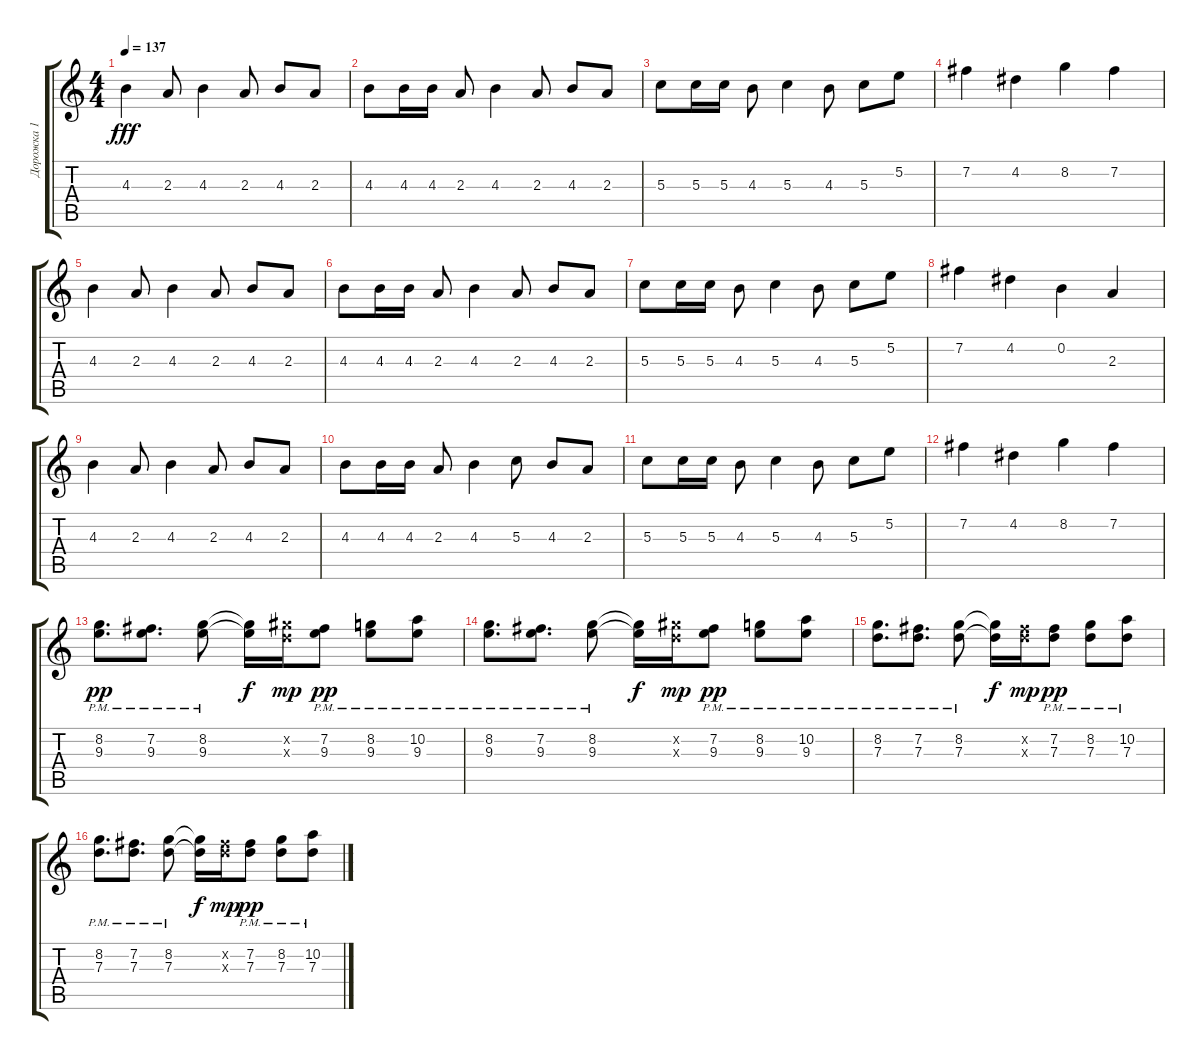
\track ("Дорожка 1" "Дорожка 1") {instrument distortionguitar}
\staff {score tabs}
\tuning (E4 B3 G3 D3 A2 E2) {hide}
\ts (4 4)
\tempo 137
\clef g2
\ks c
4.3.4{dy fff} 2.3.8 4.3.4 2.3.8 4.3.8 2.3.8 |
4.3.8 4.3.16 4.3.16 2.3.8 4.3.4 2.3.8 4.3.8 2.3.8 |
5.3.8 5.3.16 5.3.16 4.3.8 5.3.4 4.3.8 5.3.8 5.2.8 |
7.2.4 4.2.4 8.2.4 7.2.4 |
4.3.4 2.3.8 4.3.4 2.3.8 4.3.8 2.3.8 |
4.3.8 4.3.16 4.3.16 2.3.8 4.3.4 2.3.8 4.3.8 2.3.8 |
5.3.8 5.3.16 5.3.16 4.3.8 5.3.4 4.3.8 5.3.8 5.2.8 |
7.2.4 4.2.4 0.2.4 2.3.4 |
4.3.4 2.3.8 4.3.4 2.3.8 4.3.8 2.3.8 |
4.3.8 4.3.16 4.3.16 2.3.8 4.3.4 5.3.8 4.3.8 2.3.8 |
5.3.8 5.3.16 5.3.16 4.3.8 5.3.4 4.3.8 5.3.8 5.2.8 |
7.2.4 4.2.4 8.2.4 7.2.4 |
(8.2{pm} 9.3{pm}).8{d dy pp} (7.2{pm} 9.3{pm}).8{d} (8.2{pm} 9.3{pm}).8 (8.2{t} 9.3{t}).16{dy f} (9.2{x} 7.3{x}).16{dy mp} (7.2{pm} 9.3{pm}).8{dy pp} (8.2{pm} 9.3{pm}).8 (10.2{pm} 9.3{pm}).8 |
(8.2{pm} 9.3{pm}).8{d} (7.2{pm} 9.3{pm}).8{d} (8.2{pm} 9.3{pm}).8 (8.2{t} 9.3{t}).16{dy f} (9.2{x} 7.3{x}).16{dy mp} (7.2{pm} 9.3{pm}).8{dy pp} (8.2{pm} 9.3{pm}).8 (10.2{pm} 9.3{pm}).8 |
(8.2{pm} 7.3{pm}).8{d} (7.2{pm} 7.3{pm}).8{d} (8.2{pm} 7.3{pm}).8 (8.2{t} 7.3{t}).16{dy f} (7.2{x} 7.3{x}).16{dy mp} (7.2{pm} 7.3{pm}).8{dy pp} (8.2{pm} 7.3{pm}).8 (10.2{pm} 7.3{pm}).8 |
(8.2{pm} 7.3{pm}).8{d} (7.2{pm} 7.3{pm}).8{d} (8.2{pm} 7.3{pm}).8 (8.2{t} 7.3{t}).16{dy f} (7.2{x} 7.3{x}).16{dy mp} (7.2{pm} 7.3{pm}).8{dy pp} (8.2{pm} 7.3{pm}).8 (10.2{pm} 7.3{pm}).8
